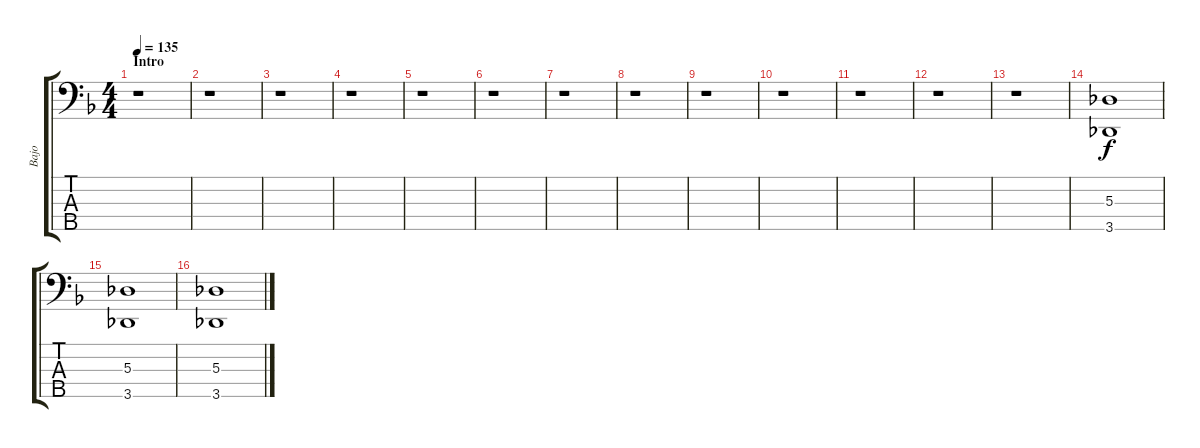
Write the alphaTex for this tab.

\track ("Bajo" "Bajo") {instrument electricbasspick}
\staff {score tabs}
\tuning (Gb2 Db2 Ab1 Eb1 Bb0) {hide}
\ts (4 4)
\section ("" "Intro")
\tempo 135
\clef f4
\ks dminor
r.1{dy f instrument electricbasspick} |
r.1 |
r.1 |
r.1 |
r.1 |
r.1 |
r.1 |
r.1 |
r.1 |
r.1 |
r.1 |
r.1 |
r.1 |
(5.3 3.5).1 |
(5.3 3.5).1 |
(5.3 3.5).1
